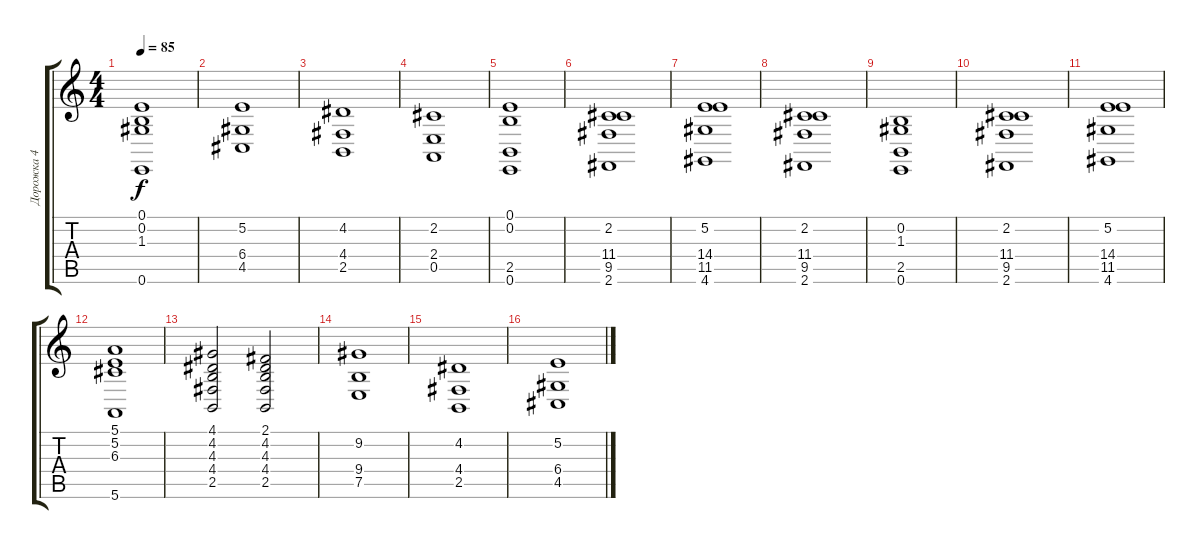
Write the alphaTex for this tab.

\track ("Дорожка 4" "Дорожка 4") {instrument acousticgrandpiano}
\staff {score tabs}
\tuning (E4 B3 G3 D3 A2 E2) {hide}
\ts (4 4)
\tempo 85
\clef g2
\ks c
(0.1 0.2 1.3 0.6).1{dy f} |
(5.2 6.4 4.5).1 |
(4.2 4.4 2.5).1 |
(2.2 2.4 0.5).1 |
(0.1 0.2 2.5 0.6).1 |
(2.2 11.4 9.5 2.6).1 |
(5.2 14.4 11.5 4.6).1 |
(2.2 11.4 9.5 2.6).1 |
(0.2 1.3 2.5 0.6).1 |
(2.2 11.4 9.5 2.6).1 |
(5.2 14.4 11.5 4.6).1 |
(5.1 5.2 6.3 5.6).1 |
(4.1 4.2 4.3 4.4 2.5).2 (2.1 4.2 4.3 4.4 2.5).2 |
(9.2 9.4 7.5).1 |
(4.2 4.4 2.5).1 |
(5.2 6.4 4.5).1
